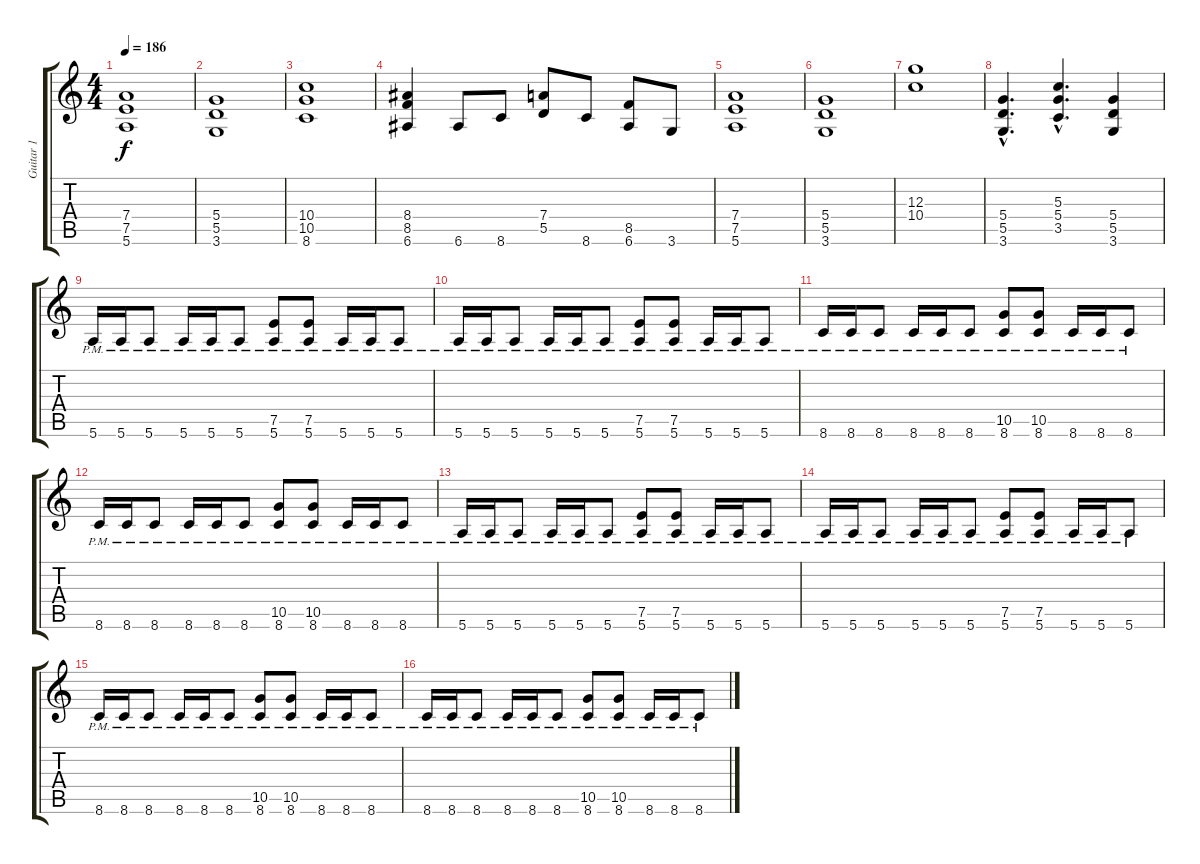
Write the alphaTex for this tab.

\track ("Guitar 1" "Guitar 1") {instrument distortionguitar}
\staff {score tabs}
\tuning (E4 B3 G3 D3 A2 E2) {hide}
\ts (4 4)
\tempo 186
\clef g2
\ks c
(7.4 7.5 5.6).1{dy f} |
(5.4 5.5 3.6).1 |
(10.4 10.5 8.6).1 |
(8.4 8.5 6.6).4 6.6.8 8.6.8 (7.4 5.5).8 8.6.8 (8.5 6.6).8 3.6.8 |
(7.4 7.5 5.6).1 |
(5.4 5.5 3.6).1 |
(12.3 10.4).1 |
(5.4{hac} 5.5{hac} 3.6{hac}).4{d} (5.3{hac} 5.4{hac} 3.5{hac}).4{d} (5.4 5.5 3.6).4 |
5.6{pm}.16 5.6{pm}.16 5.6{pm}.8 5.6{pm}.16 5.6{pm}.16 5.6{pm}.8 (7.5{pm} 5.6{pm}).8 (7.5{pm} 5.6{pm}).8 5.6{pm}.16 5.6{pm}.16 5.6{pm}.8 |
5.6{pm}.16 5.6{pm}.16 5.6{pm}.8 5.6{pm}.16 5.6{pm}.16 5.6{pm}.8 (7.5{pm} 5.6{pm}).8 (7.5{pm} 5.6{pm}).8 5.6{pm}.16 5.6{pm}.16 5.6{pm}.8 |
8.6{pm}.16 8.6{pm}.16 8.6{pm}.8 8.6{pm}.16 8.6{pm}.16 8.6{pm}.8 (10.5{pm} 8.6{pm}).8 (10.5{pm} 8.6{pm}).8 8.6{pm}.16 8.6{pm}.16 8.6{pm}.8 |
8.6{pm}.16 8.6{pm}.16 8.6{pm}.8 8.6{pm}.16 8.6{pm}.16 8.6{pm}.8 (10.5{pm} 8.6{pm}).8 (10.5{pm} 8.6{pm}).8 8.6{pm}.16 8.6{pm}.16 8.6{pm}.8 |
5.6{pm}.16 5.6{pm}.16 5.6{pm}.8 5.6{pm}.16 5.6{pm}.16 5.6{pm}.8 (7.5{pm} 5.6{pm}).8 (7.5{pm} 5.6{pm}).8 5.6{pm}.16 5.6{pm}.16 5.6{pm}.8 |
5.6{pm}.16 5.6{pm}.16 5.6{pm}.8 5.6{pm}.16 5.6{pm}.16 5.6{pm}.8 (7.5{pm} 5.6{pm}).8 (7.5{pm} 5.6{pm}).8 5.6{pm}.16 5.6{pm}.16 5.6{pm}.8 |
8.6{pm}.16 8.6{pm}.16 8.6{pm}.8 8.6{pm}.16 8.6{pm}.16 8.6{pm}.8 (10.5{pm} 8.6{pm}).8 (10.5{pm} 8.6{pm}).8 8.6{pm}.16 8.6{pm}.16 8.6{pm}.8 |
8.6{pm}.16 8.6{pm}.16 8.6{pm}.8 8.6{pm}.16 8.6{pm}.16 8.6{pm}.8 (10.5{pm} 8.6{pm}).8 (10.5{pm} 8.6{pm}).8 8.6{pm}.16 8.6{pm}.16 8.6{pm}.8
